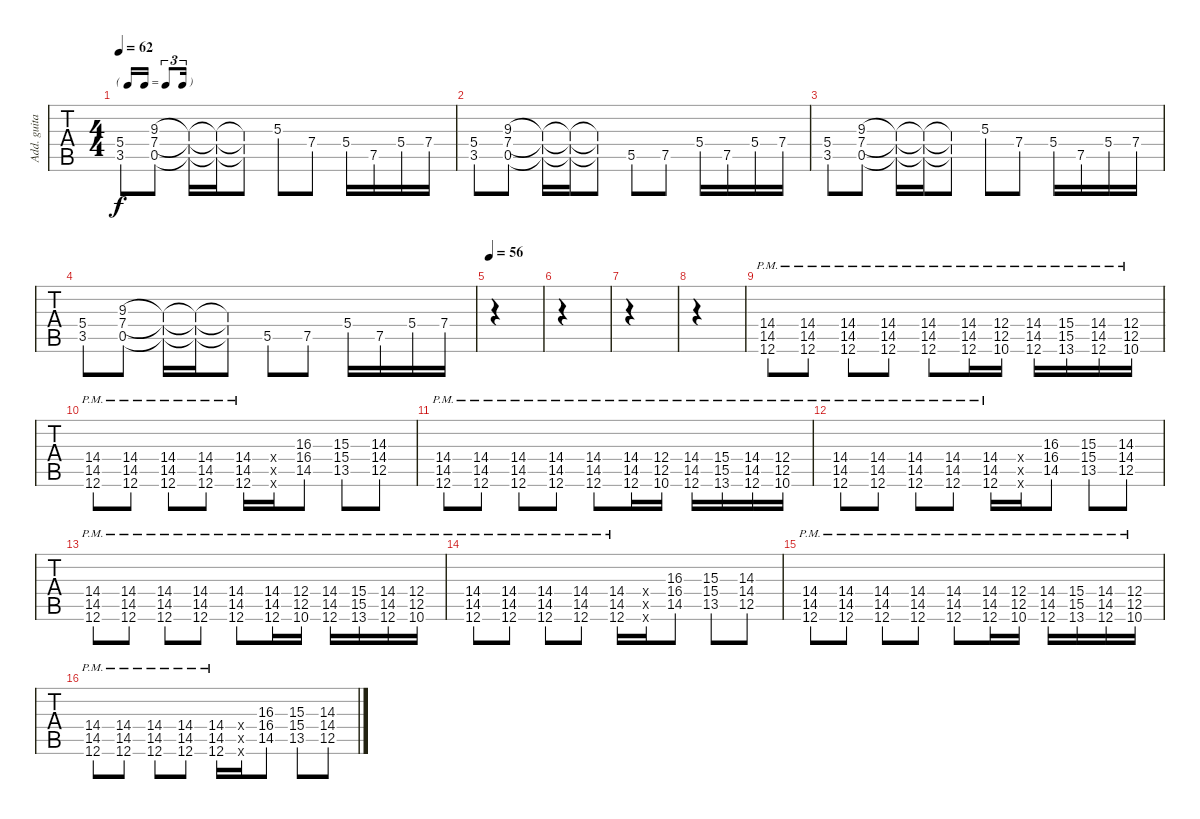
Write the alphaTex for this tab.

\track ("Add. guitar" "Add. guita") {instrument distortionguitar}
\staff {tabs}
\tuning (C4 G3 Eb3 Bb2 F2 C2) {hide}
\ts (4 4)
\tf triplet16th
\tempo 62
\clef g2
\ks c
(5.4 3.5).8{dy f} (9.3 7.4 0.5).8 (9.3{t} 7.4{t} 0.5{t}).16 (9.3{t} 7.4{t} 0.5{t}).16 (9.3{t} 7.4{t} 0.5{t}).8 5.3.8 7.4.8 5.4.16 7.5.16 5.4.16 7.4.16 |
(5.4 3.5).8 (9.3 7.4 0.5).8 (9.3{t} 7.4{t} 0.5{t}).16 (9.3{t} 7.4{t} 0.5{t}).16 (9.3{t} 7.4{t} 0.5{t}).8 5.5.8 7.5.8 5.4.16 7.5.16 5.4.16 7.4.16 |
(5.4 3.5).8 (9.3 7.4 0.5).8 (9.3{t} 7.4{t} 0.5{t}).16 (9.3{t} 7.4{t} 0.5{t}).16 (9.3{t} 7.4{t} 0.5{t}).8 5.3.8 7.4.8 5.4.16 7.5.16 5.4.16 7.4.16 |
(5.4 3.5).8 (9.3 7.4 0.5).8 (9.3{t} 7.4{t} 0.5{t}).16 (9.3{t} 7.4{t} 0.5{t}).16 (9.3{t} 7.4{t} 0.5{t}).8 5.5.8 7.5.8 5.4.16 7.5.16 5.4.16 7.4.16 |
\tempo 56
|
|
|
|
(14.4{pm} 14.5{pm} 12.6{pm}).8 (14.4{pm} 14.5{pm} 12.6{pm}).8 (14.4{pm} 14.5{pm} 12.6{pm}).8 (14.4{pm} 14.5{pm} 12.6{pm}).8 (14.4{pm} 14.5{pm} 12.6{pm}).8 (14.4{pm} 14.5{pm} 12.6{pm}).16 (12.4{pm} 12.5{pm} 10.6{pm}).16 (14.4{pm} 14.5{pm} 12.6{pm}).16 (15.4{pm} 15.5{pm} 13.6{pm}).16 (14.4{pm} 14.5{pm} 12.6{pm}).16 (12.4{pm} 12.5{pm} 10.6{pm}).16 |
(14.4{pm} 14.5{pm} 12.6{pm}).8 (14.4{pm} 14.5{pm} 12.6{pm}).8 (14.4{pm} 14.5{pm} 12.6{pm}).8 (14.4{pm} 14.5{pm} 12.6{pm}).8 (14.4{pm} 14.5{pm} 12.6{pm}).16 (0.4{x} 0.5{x} 0.6{x}).16 (16.3 16.4 14.5).8 (15.3 15.4 13.5).8 (14.3 14.4 12.5).8 |
(14.4{pm} 14.5{pm} 12.6{pm}).8 (14.4{pm} 14.5{pm} 12.6{pm}).8 (14.4{pm} 14.5{pm} 12.6{pm}).8 (14.4{pm} 14.5{pm} 12.6{pm}).8 (14.4{pm} 14.5{pm} 12.6{pm}).8 (14.4{pm} 14.5{pm} 12.6{pm}).16 (12.4{pm} 12.5{pm} 10.6{pm}).16 (14.4{pm} 14.5{pm} 12.6{pm}).16 (15.4{pm} 15.5{pm} 13.6{pm}).16 (14.4{pm} 14.5{pm} 12.6{pm}).16 (12.4{pm} 12.5{pm} 10.6{pm}).16 |
(14.4{pm} 14.5{pm} 12.6{pm}).8 (14.4{pm} 14.5{pm} 12.6{pm}).8 (14.4{pm} 14.5{pm} 12.6{pm}).8 (14.4{pm} 14.5{pm} 12.6{pm}).8 (14.4{pm} 14.5{pm} 12.6{pm}).16 (0.4{x} 0.5{x} 0.6{x}).16 (16.3 16.4 14.5).8 (15.3 15.4 13.5).8 (14.3 14.4 12.5).8 |
(14.4{pm} 14.5{pm} 12.6{pm}).8 (14.4{pm} 14.5{pm} 12.6{pm}).8 (14.4{pm} 14.5{pm} 12.6{pm}).8 (14.4{pm} 14.5{pm} 12.6{pm}).8 (14.4{pm} 14.5{pm} 12.6{pm}).8 (14.4{pm} 14.5{pm} 12.6{pm}).16 (12.4{pm} 12.5{pm} 10.6{pm}).16 (14.4{pm} 14.5{pm} 12.6{pm}).16 (15.4{pm} 15.5{pm} 13.6{pm}).16 (14.4{pm} 14.5{pm} 12.6{pm}).16 (12.4{pm} 12.5{pm} 10.6{pm}).16 |
(14.4{pm} 14.5{pm} 12.6{pm}).8 (14.4{pm} 14.5{pm} 12.6{pm}).8 (14.4{pm} 14.5{pm} 12.6{pm}).8 (14.4{pm} 14.5{pm} 12.6{pm}).8 (14.4{pm} 14.5{pm} 12.6{pm}).16 (0.4{x} 0.5{x} 0.6{x}).16 (16.3 16.4 14.5).8 (15.3 15.4 13.5).8 (14.3 14.4 12.5).8 |
(14.4{pm} 14.5{pm} 12.6{pm}).8 (14.4{pm} 14.5{pm} 12.6{pm}).8 (14.4{pm} 14.5{pm} 12.6{pm}).8 (14.4{pm} 14.5{pm} 12.6{pm}).8 (14.4{pm} 14.5{pm} 12.6{pm}).8 (14.4{pm} 14.5{pm} 12.6{pm}).16 (12.4{pm} 12.5{pm} 10.6{pm}).16 (14.4{pm} 14.5{pm} 12.6{pm}).16 (15.4{pm} 15.5{pm} 13.6{pm}).16 (14.4{pm} 14.5{pm} 12.6{pm}).16 (12.4{pm} 12.5{pm} 10.6{pm}).16 |
(14.4{pm} 14.5{pm} 12.6{pm}).8 (14.4{pm} 14.5{pm} 12.6{pm}).8 (14.4{pm} 14.5{pm} 12.6{pm}).8 (14.4{pm} 14.5{pm} 12.6{pm}).8 (14.4{pm} 14.5{pm} 12.6{pm}).16 (0.4{x} 0.5{x} 0.6{x}).16 (16.3 16.4 14.5).8 (15.3 15.4 13.5).8 (14.3 14.4 12.5).8
